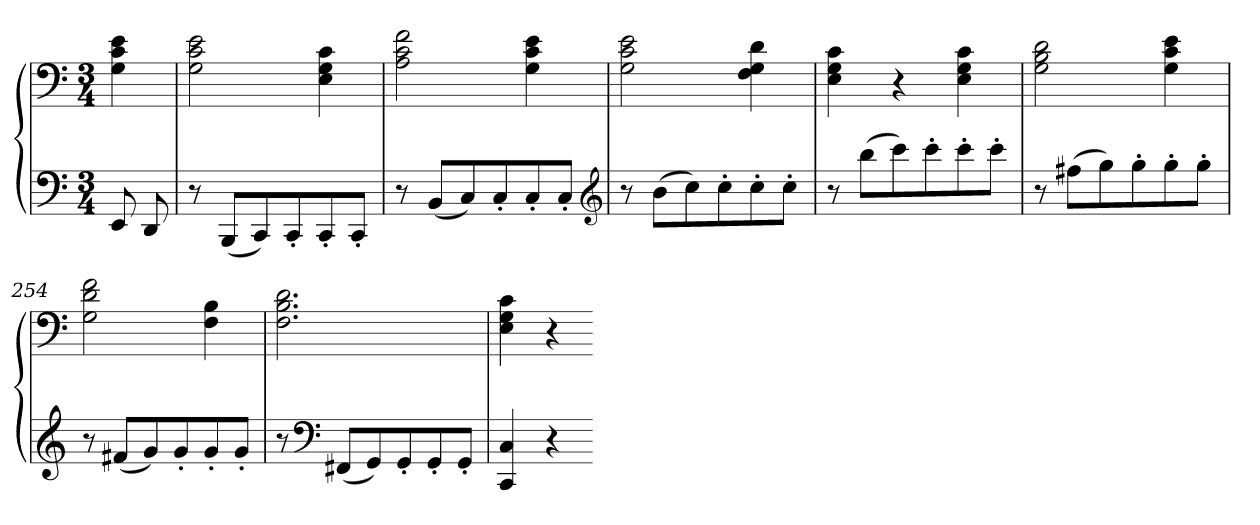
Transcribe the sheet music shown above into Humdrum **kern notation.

**kern	**kern
*part1	*part1
*staff2	*staff1
*clefF4	*clefF4
*k[]	*k[]
*C:	*C:
*M3/4	*M3/4
=	=
8EE	4G 4c 4e
8DD	.
=249	=249
8r	2G 2c 2e
(8BBBL	.
8CC)	.
8CC'	.
8CC'	4E 4G 4c
8CC'J	.
=250	=250
8r	2A 2c 2f
(8BBL	.
8C)	.
8C'	.
8C'	4G 4c 4e
8C'J	.
*clefG2	*
=251	=251
8r	2G 2c 2e
(8bL	.
8cc)	.
8cc'	.
8cc'	4F 4G 4d
8cc'J	.
=252	=252
8r	4E 4G 4c
(8bbL	.
8ccc)	4r
8ccc'	.
8ccc'	4E 4G 4c
8ccc'J	.
=253	=253
8r	2G 2B 2d
(8ff#XL	.
8gg)	.
8gg'	.
8gg'	4G 4c 4e
8gg'J	.
=254	=254
8r	2G 2d 2f
(8f#XL	.
8g)	.
8g'	.
8g'	4F 4B
8g'J	.
=255	=255
8r	2.F 2.B 2.d
*clefF4	*
(8FF#XL	.
8GG)	.
8GG'	.
8GG'	.
8GG'J	.
=256	=256
4CC 4C	4E 4G 4c
4r	4r
=-	=-
*-	*-
